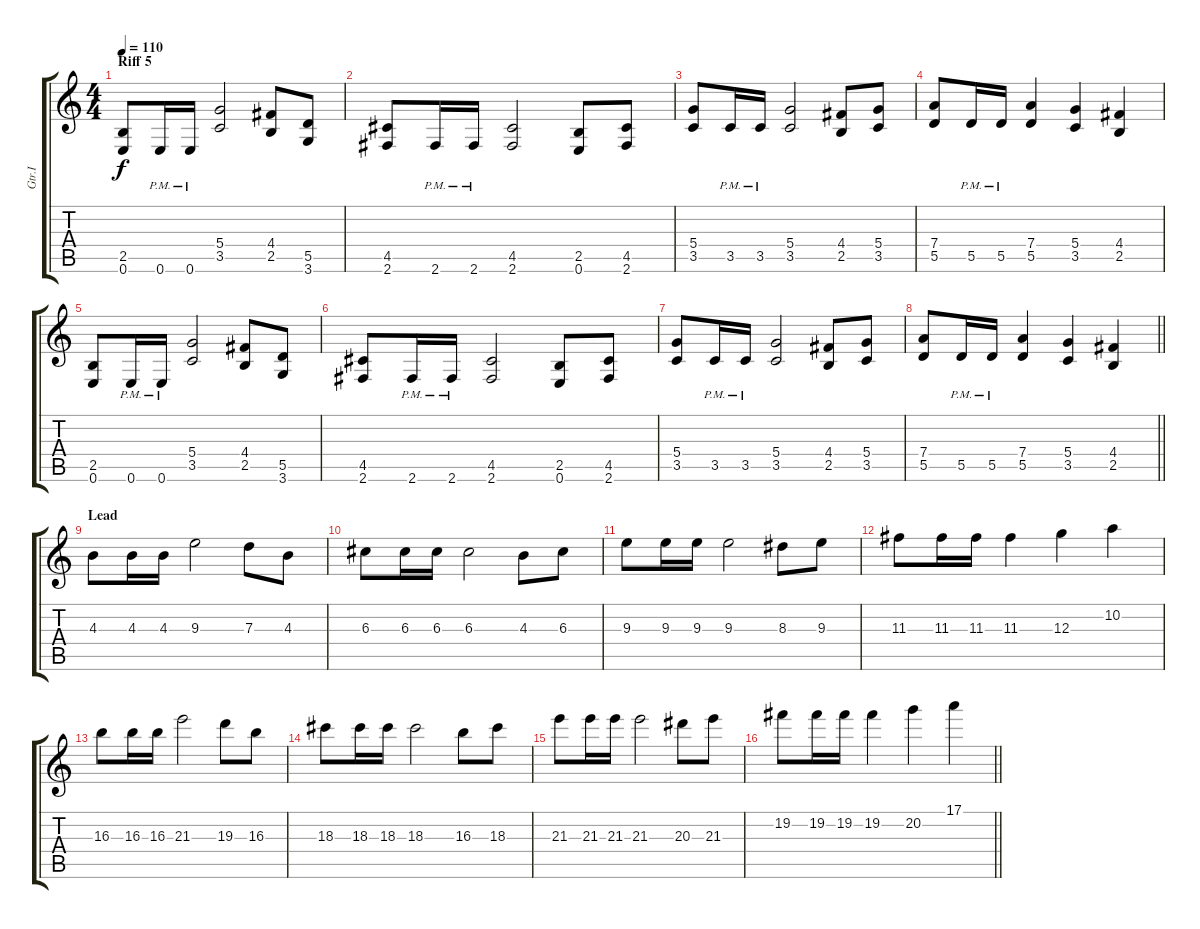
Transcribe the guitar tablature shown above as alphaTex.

\track ("Gtr.I" "Gtr.I") {instrument distortionguitar}
\staff {score tabs}
\tuning (E4 B3 G3 D3 A2 E2) {hide}
\ts (4 4)
\section ("" "Riff 5")
\tempo 110
\clef g2
\ks c
(2.5 0.6).8{dy f} 0.6{pm}.16 0.6{pm}.16 (5.4 3.5).2 (4.4 2.5).8 (5.5 3.6).8 |
(4.5 2.6).8 2.6{pm}.16 2.6{pm}.16 (4.5 2.6).2 (2.5 0.6).8 (4.5 2.6).8 |
(5.4 3.5).8 3.5{pm}.16 3.5{pm}.16 (5.4 3.5).2 (4.4 2.5).8 (5.4 3.5).8 |
(7.4 5.5).8 5.5{pm}.16 5.5{pm}.16 (7.4 5.5).4 (5.4 3.5).4 (4.4 2.5).4 |
(2.5 0.6).8 0.6{pm}.16 0.6{pm}.16 (5.4 3.5).2 (4.4 2.5).8 (5.5 3.6).8 |
(4.5 2.6).8 2.6{pm}.16 2.6{pm}.16 (4.5 2.6).2 (2.5 0.6).8 (4.5 2.6).8 |
(5.4 3.5).8 3.5{pm}.16 3.5{pm}.16 (5.4 3.5).2 (4.4 2.5).8 (5.4 3.5).8 |
\barLineRight lightlight
(7.4 5.5).8 5.5{pm}.16 5.5{pm}.16 (7.4 5.5).4 (5.4 3.5).4 (4.4 2.5).4 |
\section ("" "Lead")
4.3.8{volume 16} 4.3.16 4.3.16 9.3.2 7.3.8 4.3.8 |
6.3.8 6.3.16 6.3.16 6.3.2 4.3.8 6.3.8 |
9.3.8 9.3.16 9.3.16 9.3.2 8.3.8 9.3.8 |
11.3.8 11.3.16 11.3.16 11.3.4 12.3.4 10.2.4 |
16.3.8{volume 13} 16.3.16 16.3.16 21.3.2 19.3.8 16.3.8 |
18.3.8 18.3.16 18.3.16 18.3.2 16.3.8 18.3.8 |
21.3.8 21.3.16 21.3.16 21.3.2 20.3.8 21.3.8 |
\barLineRight lightlight
19.2.8 19.2.16 19.2.16 19.2.4 20.2.4 17.1.4
